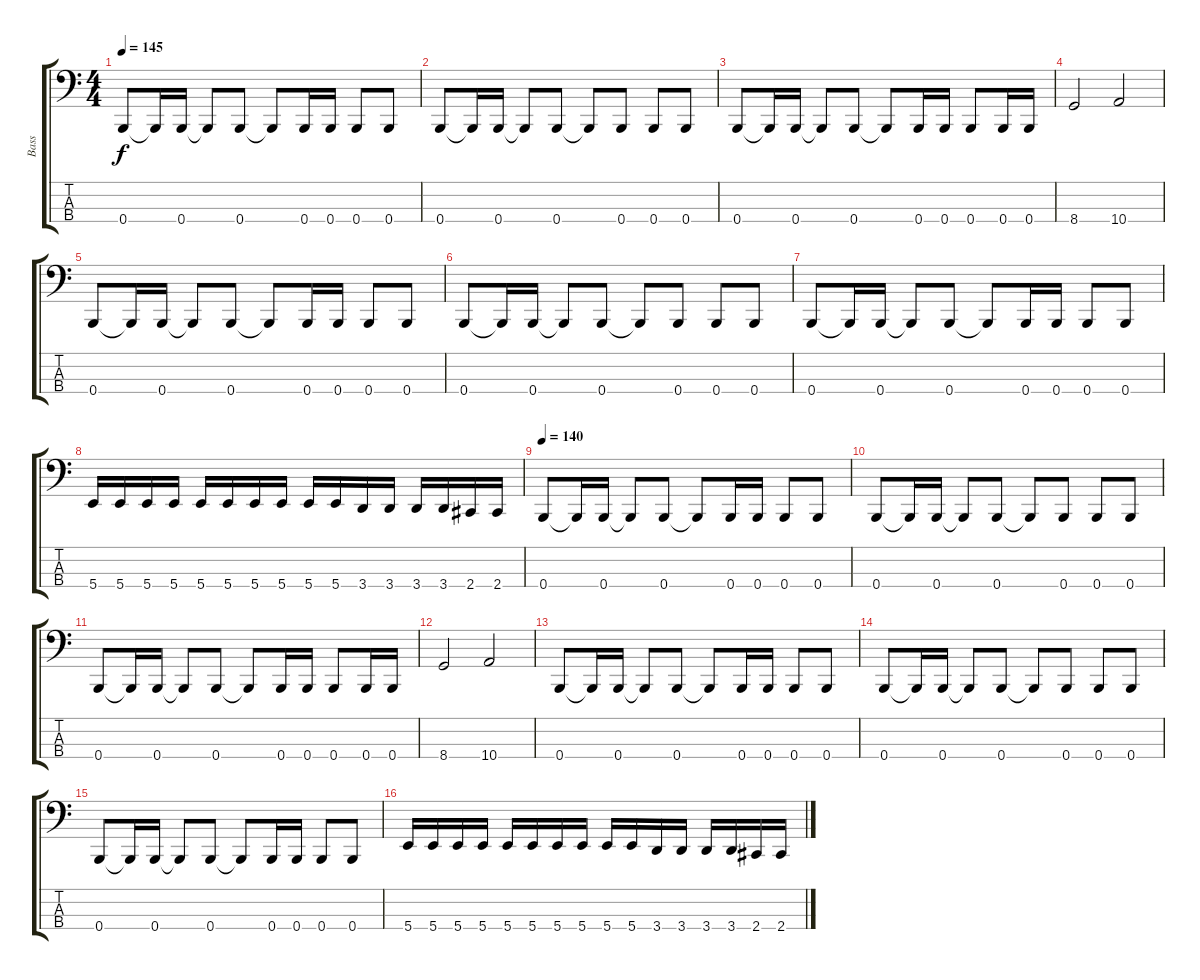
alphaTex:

\track ("Bass" "Bass") {instrument electricbassfinger}
\staff {score tabs}
\tuning (E2 B1 Gb1 B0) {hide}
\ts (4 4)
\tempo 145
\clef f4
\ks c
0.4.8{dy f} 0.4{t}.16 0.4.16 0.4{t}.8 0.4.8 0.4{t}.8 0.4.16 0.4.16 0.4.8 0.4.8 |
0.4.8 0.4{t}.16 0.4.16 0.4{t}.8 0.4.8 0.4{t}.8 0.4.8 0.4.8 0.4.8 |
0.4.8 0.4{t}.16 0.4.16 0.4{t}.8 0.4.8 0.4{t}.8 0.4.16 0.4.16 0.4.8 0.4.16 0.4.16 |
8.4.2 10.4.2 |
0.4.8 0.4{t}.16 0.4.16 0.4{t}.8 0.4.8 0.4{t}.8 0.4.16 0.4.16 0.4.8 0.4.8 |
0.4.8 0.4{t}.16 0.4.16 0.4{t}.8 0.4.8 0.4{t}.8 0.4.8 0.4.8 0.4.8 |
0.4.8 0.4{t}.16 0.4.16 0.4{t}.8 0.4.8 0.4{t}.8 0.4.16 0.4.16 0.4.8 0.4.8 |
5.4.16 5.4.16 5.4.16 5.4.16 5.4.16 5.4.16 5.4.16 5.4.16 5.4.16 5.4.16 3.4.16 3.4.16 3.4.16 3.4.16 2.4.16 2.4.16 |
\tempo 140
0.4.8 0.4{t}.16 0.4.16 0.4{t}.8 0.4.8 0.4{t}.8 0.4.16 0.4.16 0.4.8 0.4.8 |
0.4.8 0.4{t}.16 0.4.16 0.4{t}.8 0.4.8 0.4{t}.8 0.4.8 0.4.8 0.4.8 |
0.4.8 0.4{t}.16 0.4.16 0.4{t}.8 0.4.8 0.4{t}.8 0.4.16 0.4.16 0.4.8 0.4.16 0.4.16 |
8.4.2 10.4.2 |
0.4.8 0.4{t}.16 0.4.16 0.4{t}.8 0.4.8 0.4{t}.8 0.4.16 0.4.16 0.4.8 0.4.8 |
0.4.8 0.4{t}.16 0.4.16 0.4{t}.8 0.4.8 0.4{t}.8 0.4.8 0.4.8 0.4.8 |
0.4.8 0.4{t}.16 0.4.16 0.4{t}.8 0.4.8 0.4{t}.8 0.4.16 0.4.16 0.4.8 0.4.8 |
5.4.16 5.4.16 5.4.16 5.4.16 5.4.16 5.4.16 5.4.16 5.4.16 5.4.16 5.4.16 3.4.16 3.4.16 3.4.16 3.4.16 2.4.16 2.4.16
